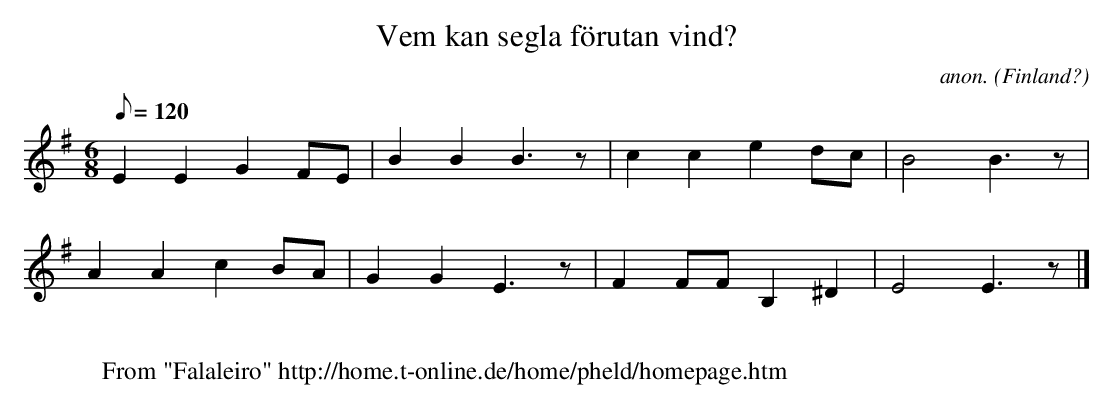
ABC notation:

X:1
T:Vem kan segla f\"orutan vind?
M:6/8
L:1/8
Q:120
C:anon.
O:Finland?
K:Em
E2E2 G2FE|B2B2B3 z|c2c2 e2dc|B4B3 z|
A2A2 c2BA|G2G2E3 z|F2FF B,2^D2|E4E3 z|]
W:
W: From "Falaleiro" http://home.t-online.de/home/pheld/homepage.htm
